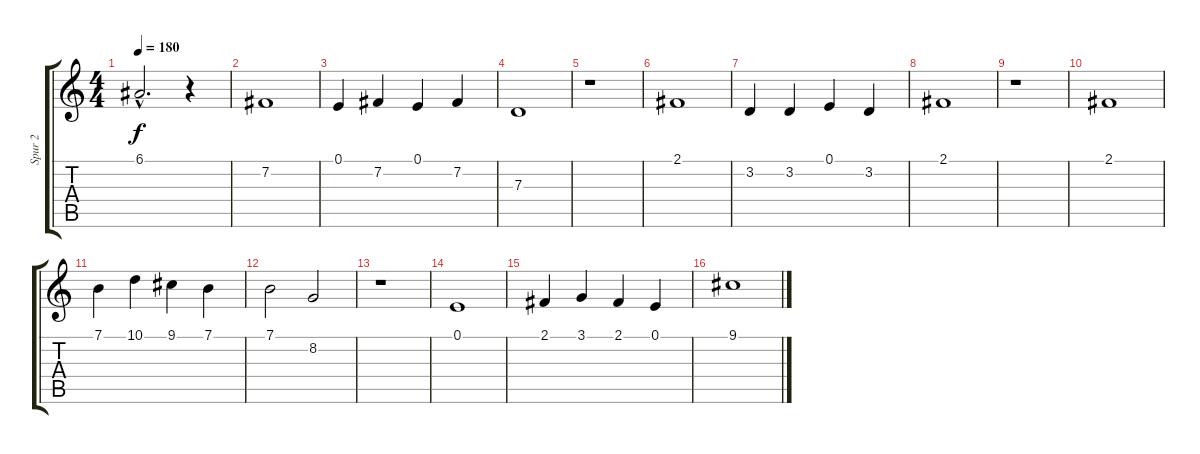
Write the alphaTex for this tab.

\track ("Spur 2" "Spur 2") {instrument tenorsax}
\staff {score tabs}
\tuning (E4 B3 G3 D3 A2 E2) {hide}
\ts (4 4)
\tempo 180
\clef g2
\ks c
6.1{hac}.2{d dy f} r.4 |
7.2.1 |
0.1.4 7.2.4 0.1.4 7.2.4 |
7.3.1 |
r.1 |
2.1.1 |
3.2.4 3.2.4 0.1.4 3.2.4 |
2.1.1 |
r.1 |
2.1.1 |
7.1.4 10.1.4 9.1.4 7.1.4 |
7.1.2 8.2.2 |
r.1 |
0.1.1 |
2.1.4 3.1.4 2.1.4 0.1.4 |
9.1.1
